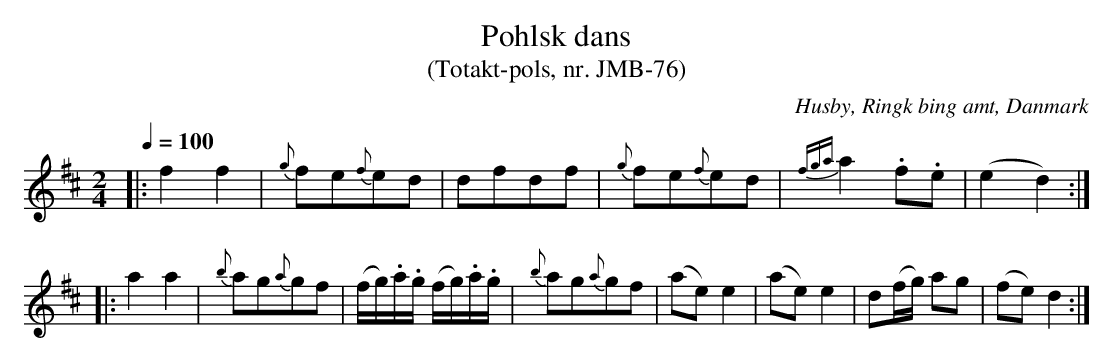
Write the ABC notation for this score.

X:1
T:Pohlsk dans
T:(Totakt-pols, nr. JMB-76)
O:Husby, Ringk bing amt, Danmark
M:2/4
L:1/8
Q:1/4=100
K:D
|: f2 f2 | {g}fe{f}ed | dfdf | {g}fe{f}ed | {fga}a2 .f.e | (e2 d2) :|
|: a2 a2 | {b}ag{a}gf | (f/g/).a/.g/ (f/g/).a/.g/ | {b}ag{a}gf | (ae) e2 | (ae) e2 | d(f/g/) ag | (fe) d2 :|
